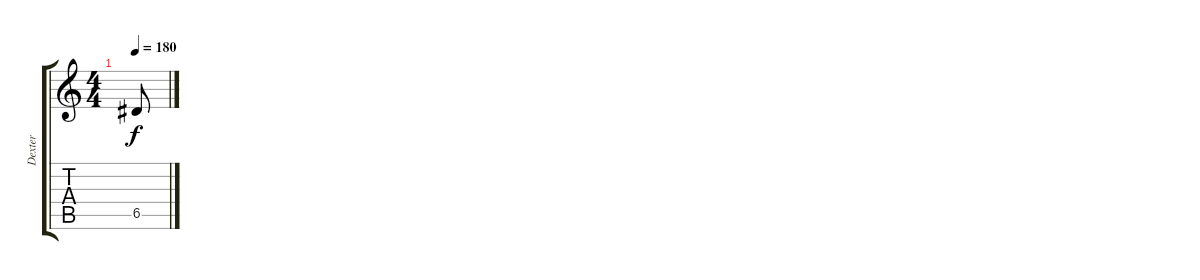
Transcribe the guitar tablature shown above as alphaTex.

\track ("Dexter" "Dexter") {instrument distortionguitar}
\staff {score tabs}
\tuning (E4 B3 G3 D3 A2 E2) {hide}
\ts (4 4)
\tempo 180
\clef g2
\ks c
6.5.8{dy f}
